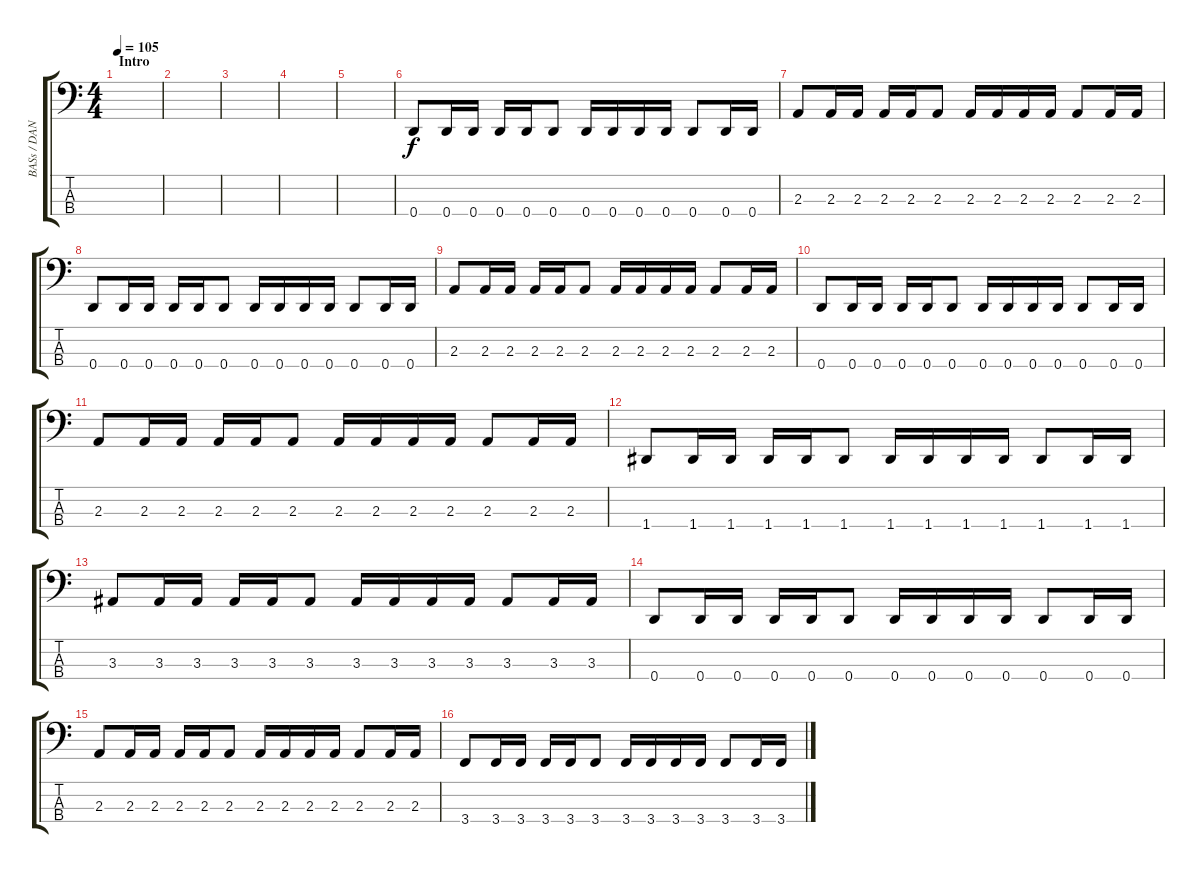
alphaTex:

\track ("BASs / DANNY" "BASs / DAN") {instrument electricbasspick}
\staff {score tabs}
\tuning (F2 C2 G1 D1) {hide}
\ts (4 4)
\section ("" "Intro")
\tempo 105
\clef f4
\ks c
|
|
|
|
|
0.4.8 0.4.16 0.4.16 0.4.16 0.4.16 0.4.8 0.4.16 0.4.16 0.4.16 0.4.16 0.4.8 0.4.16 0.4.16 |
2.3.8 2.3.16 2.3.16 2.3.16 2.3.16 2.3.8 2.3.16 2.3.16 2.3.16 2.3.16 2.3.8 2.3.16 2.3.16 |
0.4.8 0.4.16 0.4.16 0.4.16 0.4.16 0.4.8 0.4.16 0.4.16 0.4.16 0.4.16 0.4.8 0.4.16 0.4.16 |
2.3.8 2.3.16 2.3.16 2.3.16 2.3.16 2.3.8 2.3.16 2.3.16 2.3.16 2.3.16 2.3.8 2.3.16 2.3.16 |
0.4.8 0.4.16 0.4.16 0.4.16 0.4.16 0.4.8 0.4.16 0.4.16 0.4.16 0.4.16 0.4.8 0.4.16 0.4.16 |
2.3.8 2.3.16 2.3.16 2.3.16 2.3.16 2.3.8 2.3.16 2.3.16 2.3.16 2.3.16 2.3.8 2.3.16 2.3.16 |
1.4.8 1.4.16 1.4.16 1.4.16 1.4.16 1.4.8 1.4.16 1.4.16 1.4.16 1.4.16 1.4.8 1.4.16 1.4.16 |
3.3.8 3.3.16 3.3.16 3.3.16 3.3.16 3.3.8 3.3.16 3.3.16 3.3.16 3.3.16 3.3.8 3.3.16 3.3.16 |
0.4.8 0.4.16 0.4.16 0.4.16 0.4.16 0.4.8 0.4.16 0.4.16 0.4.16 0.4.16 0.4.8 0.4.16 0.4.16 |
2.3.8 2.3.16 2.3.16 2.3.16 2.3.16 2.3.8 2.3.16 2.3.16 2.3.16 2.3.16 2.3.8 2.3.16 2.3.16 |
3.4.8 3.4.16 3.4.16 3.4.16 3.4.16 3.4.8 3.4.16 3.4.16 3.4.16 3.4.16 3.4.8 3.4.16 3.4.16
